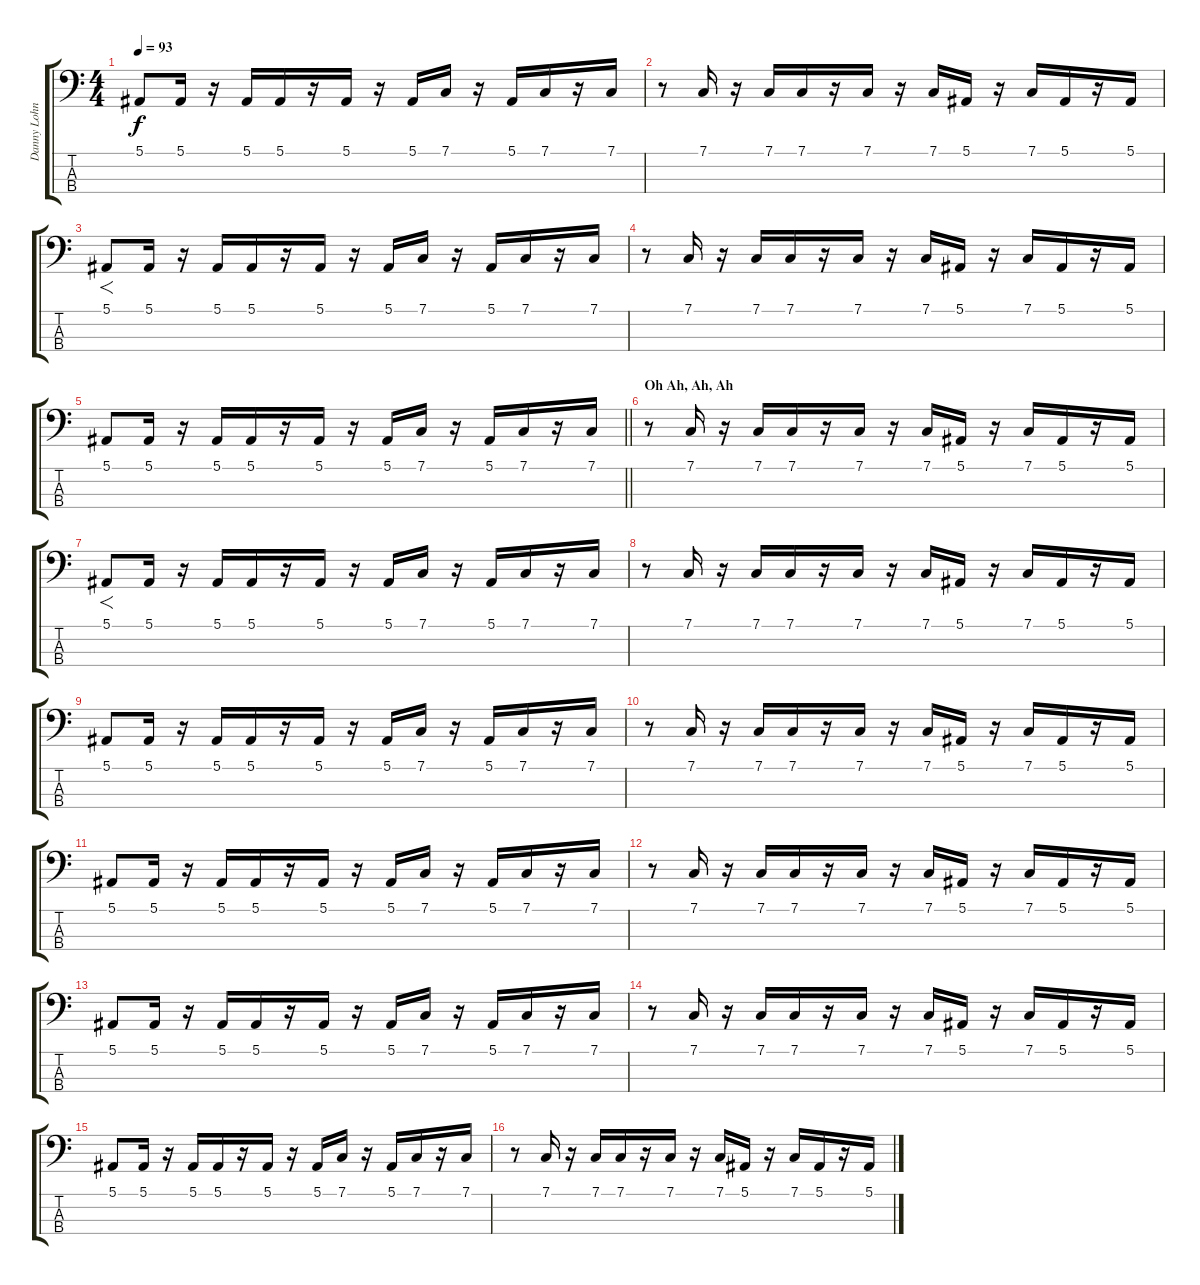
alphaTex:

\track ("Danny Lohner" "Danny Lohn") {instrument tremolostrings}
\staff {score tabs}
\tuning (F2 C2 G1 C1) {hide}
\ts (4 4)
\tempo 93
\clef f4
\ks c
5.1.8{dy f} 5.1.16 r.16 5.1.16 5.1.16 r.16 5.1.16 r.16 5.1.16 7.1.16 r.16 5.1.16 7.1.16 r.16 7.1.16 |
r.8 7.1.16 r.16 7.1.16 7.1.16 r.16 7.1.16 r.16 7.1.16 5.1.16 r.16 7.1.16 5.1.16 r.16 5.1.16 |
5.1.8{f volume 6 instrument lead1square} 5.1.16 r.16 5.1.16 5.1.16 r.16 5.1.16 r.16 5.1.16 7.1.16 r.16 5.1.16 7.1.16 r.16 7.1.16 |
r.8 7.1.16 r.16 7.1.16 7.1.16 r.16 7.1.16 r.16 7.1.16 5.1.16 r.16 7.1.16 5.1.16 r.16 5.1.16 |
\barLineRight lightlight
5.1.8 5.1.16 r.16 5.1.16 5.1.16 r.16 5.1.16 r.16 5.1.16 7.1.16 r.16 5.1.16 7.1.16 r.16 7.1.16 |
\section ("" "Oh Ah, Ah, Ah")
r.8 7.1.16 r.16 7.1.16 7.1.16 r.16 7.1.16 r.16 7.1.16 5.1.16 r.16 7.1.16 5.1.16 r.16 5.1.16 |
5.1.8{f volume 6 instrument lead1square} 5.1.16 r.16 5.1.16 5.1.16 r.16 5.1.16 r.16 5.1.16 7.1.16 r.16 5.1.16 7.1.16 r.16 7.1.16 |
r.8 7.1.16 r.16 7.1.16 7.1.16 r.16 7.1.16 r.16 7.1.16 5.1.16 r.16 7.1.16 5.1.16 r.16 5.1.16 |
5.1.8 5.1.16 r.16 5.1.16 5.1.16 r.16 5.1.16 r.16 5.1.16 7.1.16 r.16 5.1.16 7.1.16 r.16 7.1.16 |
r.8 7.1.16 r.16 7.1.16 7.1.16 r.16 7.1.16 r.16 7.1.16 5.1.16 r.16 7.1.16 5.1.16 r.16 5.1.16 |
5.1.8 5.1.16 r.16 5.1.16 5.1.16 r.16 5.1.16 r.16 5.1.16 7.1.16 r.16 5.1.16 7.1.16 r.16 7.1.16 |
r.8 7.1.16 r.16 7.1.16 7.1.16 r.16 7.1.16 r.16 7.1.16 5.1.16 r.16 7.1.16 5.1.16 r.16 5.1.16 |
5.1.8 5.1.16 r.16 5.1.16 5.1.16 r.16 5.1.16 r.16 5.1.16 7.1.16 r.16 5.1.16 7.1.16 r.16 7.1.16 |
r.8 7.1.16 r.16 7.1.16 7.1.16 r.16 7.1.16 r.16 7.1.16 5.1.16 r.16 7.1.16 5.1.16 r.16 5.1.16 |
5.1.8 5.1.16 r.16 5.1.16 5.1.16 r.16 5.1.16 r.16 5.1.16 7.1.16 r.16 5.1.16 7.1.16 r.16 7.1.16 |
r.8 7.1.16 r.16 7.1.16 7.1.16 r.16 7.1.16 r.16 7.1.16 5.1.16 r.16 7.1.16 5.1.16 r.16 5.1.16
